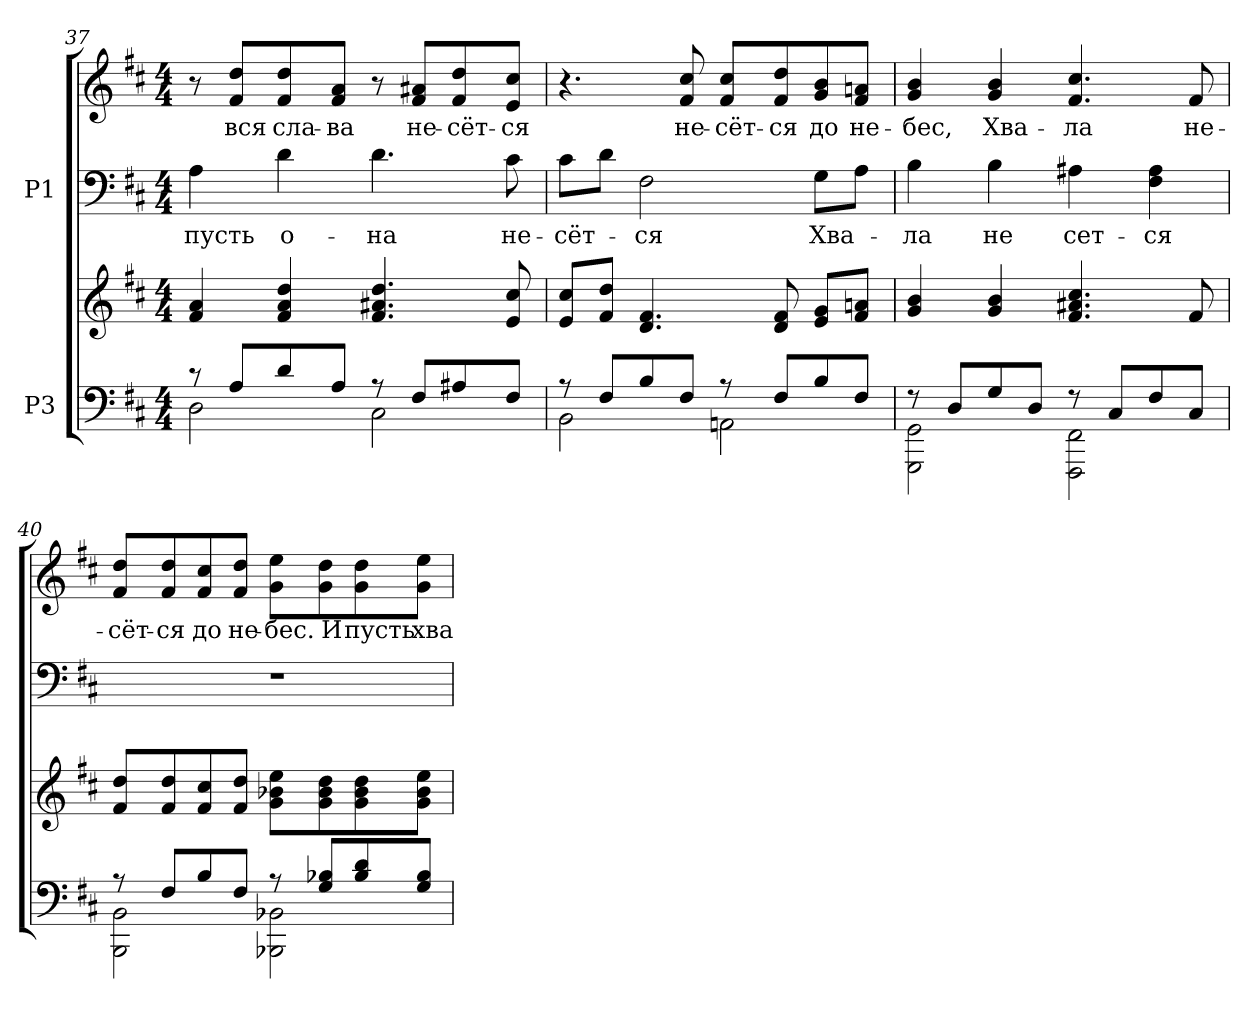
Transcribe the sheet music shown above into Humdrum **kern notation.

**kern	**kern	**kern	**text	**kern	**text
*part2	*part2	*part1	*part1	*part1	*part1
*staff4	*staff3	*staff2	*staff2	*staff1	*staff1
*I"P3	*	*I"P1	*	*	*
*clefF4	*clefG2	*clefF4	*	*clefG2	*
*k[f#c#]	*k[f#c#]	*k[f#c#]	*	*k[f#c#]	*
*b:	*b:	*b:	*	*b:	*
*M4/4	*M4/4	*M4/4	*	*M4/4	*
=37	=37	=37	=37	=37	=37
*^	*	*	*	*	*
!	!	!	!	!LO:LY:a:color=#000000	!	!
8r	2Di\	4f#i/ 4ai	4Ai\	пусть	8r	.
!	!	!	!	!	!	!LO:LY:b:color=#000000
8Ai/L	.	.	.	.	8f#i/ 8ddiL	вся
!	!	!	!	!LO:LY:a:color=#000000	!	!
!	!	!	!	!	!	!LO:LY:b:color=#000000
8di/	.	4f#i/ 4ai 4ddi	4di\	о-	8f#i/ 8ddi	сла-
!	!	!	!	!	!	!LO:LY:b:color=#000000
8Ai/J	.	.	.	.	8f#i/ 8aiJ	-ва
!	!	!	!	!LO:LY:a:color=#000000	!	!
8r	2C#i\	4.f#i/ 4.a#Xi 4.ddi	4.di\	-на	8r	.
!	!	!	!	!	!	!LO:LY:b:color=#000000
8F#i/L	.	.	.	.	8f#i/ 8a#XiL	не-
!	!	!	!	!	!	!LO:LY:b:color=#000000
8A#Xi/	.	.	.	.	8f#i/ 8ddi	-сёт-
!	!	!	!	!LO:LY:a:color=#000000	!	!
!	!	!	!	!	!	!LO:LY:b:color=#000000
8F#i/J	.	8ei/ 8cc#i	8c#i\	не-	8ei/ 8cc#iJ	-ся
=38	=38	=38	=38	=38	=38	=38
!	!	!	!	!LO:LY:a:color=#000000	!	!
8r	2BBi\	8ei/ 8cc#iL	8c#i\L	-сёт-	4.r	.
8F#i/L	.	8f#i/ 8ddiJ	8di\J	.	.	.
!	!	!	!	!LO:LY:a:color=#000000	!	!
8Bi/	.	4.di/ 4.f#i	2F#i\	-ся	.	.
!	!	!	!	!	!	!LO:LY:b:color=#000000
8F#i/J	.	.	.	.	8f#i/ 8cc#i	не-
!	!	!	!	!	!	!LO:LY:b:color=#000000
8r	2AAni\	.	.	.	8f#i/ 8cc#iL	-сёт-
!	!	!	!	!	!	!LO:LY:b:color=#000000
8F#i/L	.	8di/ 8f#i	.	.	8f#i/ 8ddi	-ся
!	!	!	!	!LO:LY:a:color=#000000	!	!
!	!	!	!	!	!	!LO:LY:b:color=#000000
8Bi/	.	8ei/ 8giL	8Gi\L	Хва-	8gi/ 8bi	до
!	!	!	!	!	!	!LO:LY:b:color=#000000
8F#i/J	.	8f#i/ 8aniJ	8Ai\J	.	8f#i/ 8aniJ	не-
=39	=39	=39	=39	=39	=39	=39
!	!	!	!	!LO:LY:a:color=#000000	!	!
!	!	!	!	!	!	!LO:LY:b:color=#000000
8r	2GGGi\ 2GGi	4gi/ 4bi	4Bi\	-ла	4gi/ 4bi	-бес,
8Di/L	.	.	.	.	.	.
!	!	!	!	!LO:LY:a:color=#000000	!	!
!	!	!	!	!	!	!LO:LY:b:color=#000000
8Gi/	.	4gi/ 4bi	4Bi\	не	4gi/ 4bi	Хва-
8Di/J	.	.	.	.	.	.
!	!	!	!	!LO:LY:a:color=#000000	!	!
!	!	!	!	!	!	!LO:LY:b:color=#000000
8r	2FFF#i\ 2FF#i	4.f#i/ 4.a#Xi 4.cc#i	4A#Xi\	сет-	4.f#i/ 4.cc#i	-ла
8C#i/L	.	.	.	.	.	.
!	!	!	!	!LO:LY:a:color=#000000	!	!
8F#i/	.	.	4F#i\ 4A#i	-ся	.	.
!	!	!	!	!	!	!LO:LY:b:color=#000000
8C#i/J	.	8f#i/	.	.	8f#i/	не-
!!LO:LB:g=z
=40	=40	=40	=40	=40	=40	=40
!	!	!	!	!	!	!LO:LY:b:color=#000000
8r	2BBBi\ 2BBi	8f#i/ 8ddiL	1r	.	8f#i/ 8ddiL	-сёт-
!	!	!	!	!	!	!LO:LY:b:color=#000000
8F#i/L	.	8f#i/ 8ddi	.	.	8f#i/ 8ddi	-ся
!	!	!	!	!	!	!LO:LY:b:color=#000000
8Bi/	.	8f#i/ 8cc#i	.	.	8f#i/ 8cc#i	до
!	!	!	!	!	!	!LO:LY:b:color=#000000
8F#i/J	.	8f#i/ 8ddiJ	.	.	8f#i/ 8ddiJ	не-
!	!	!	!	!	!	!LO:LY:b:color=#000000
8r	2BBB-Xi\ 2BB-Xi	8gi\ 8b-Xi 8eeiL	.	.	8gi\ 8eeiL	-бес.
!	!	!	!	!	!	!LO:LY:b:color=#000000
8Gi/ 8B-XiL	.	8gi\ 8b-i 8ddi	.	.	8gi\ 8ddi	И
!	!	!	!	!	!	!LO:LY:b:color=#000000
8B-i/ 8di	.	8gi\ 8b-i 8ddi	.	.	8gi\ 8ddi	пусть
!	!	!	!	!	!	!LO:LY:b:color=#000000
8Gi/ 8B-iJ	.	8gi\ 8b-i 8eeiJ	.	.	8gi\ 8eeiJ	хва-
*v	*v	*	*	*	*	*
=	=	=	=	=	=
*-	*-	*-	*-	*-	*-
